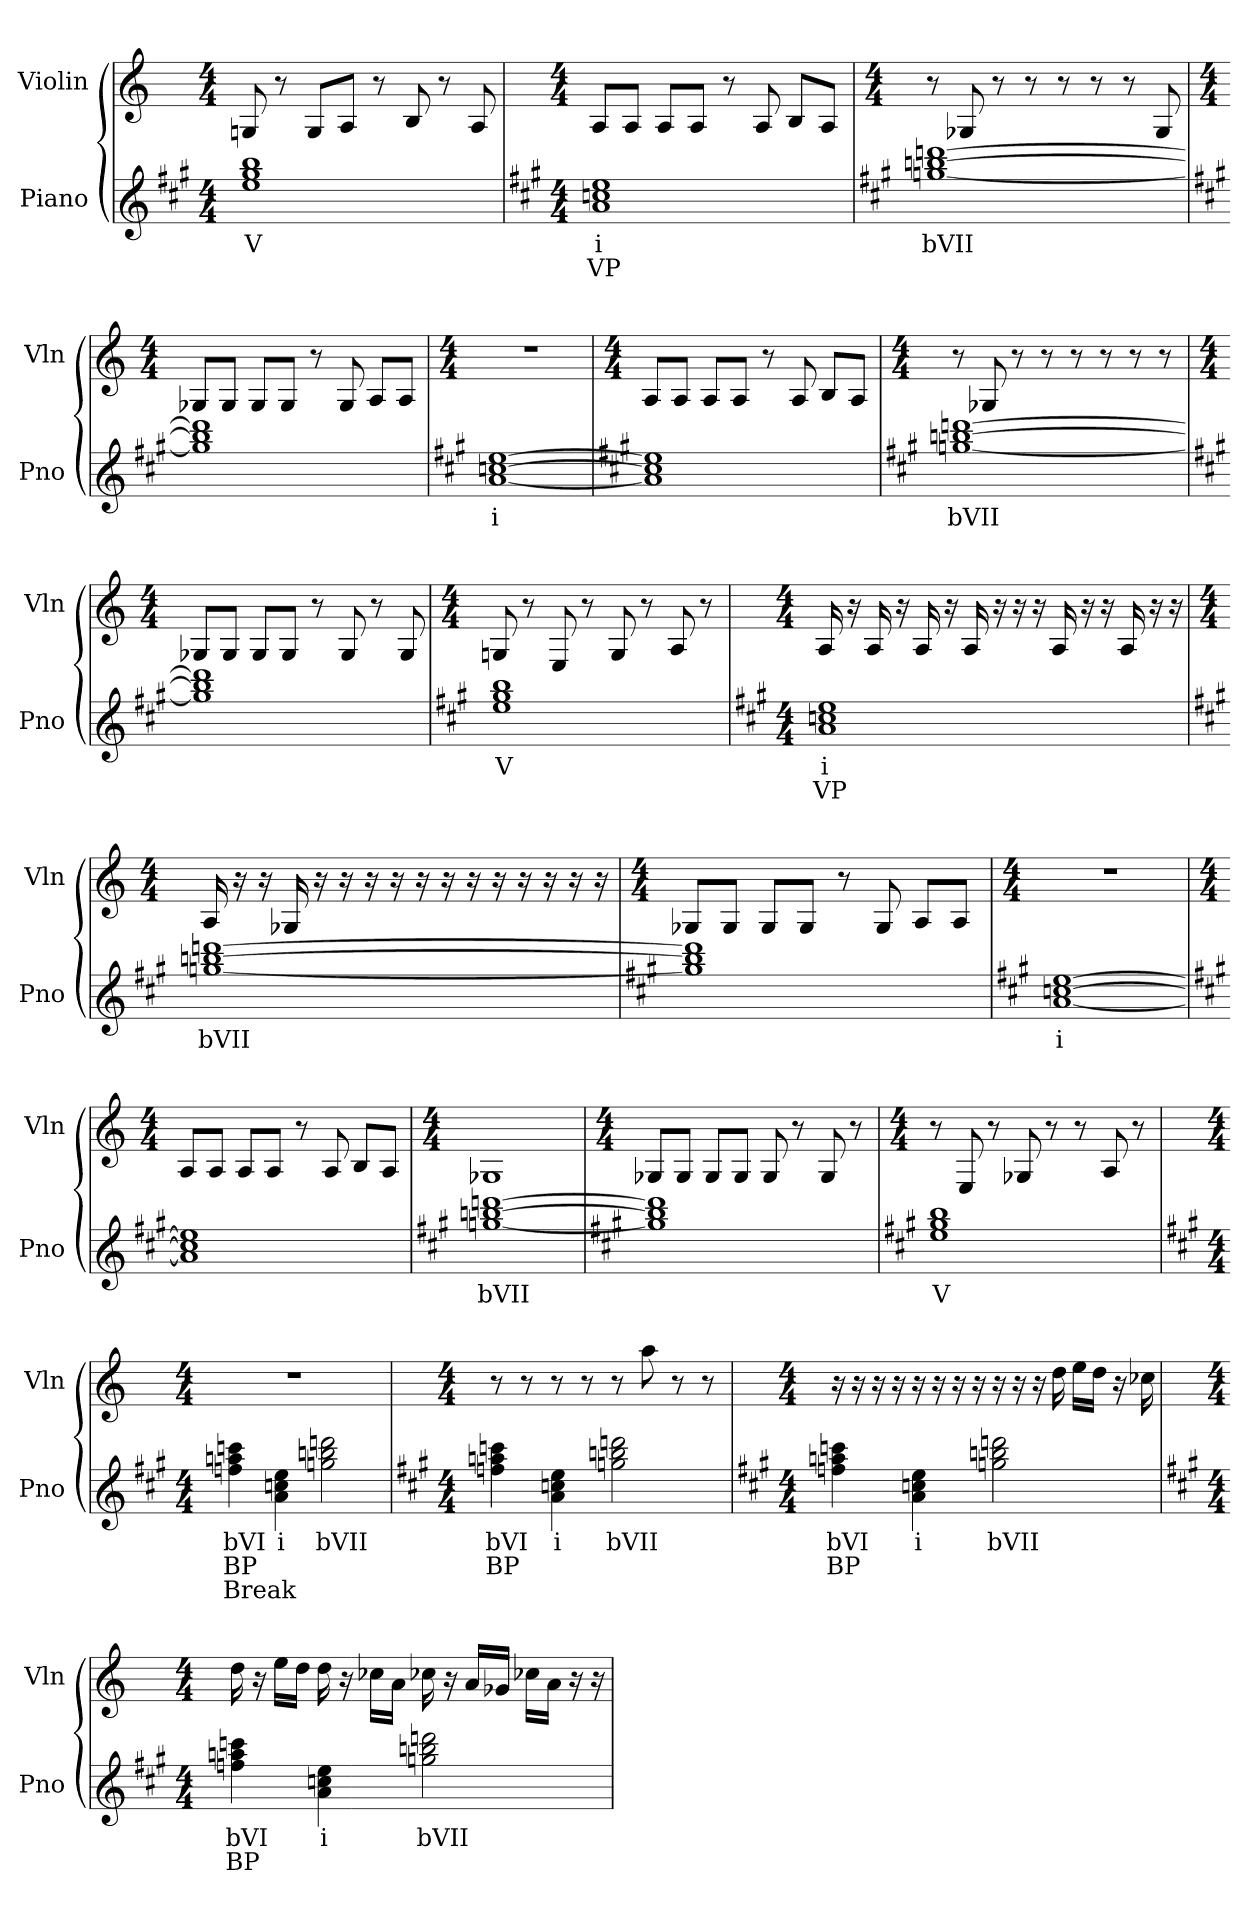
**kern	**text	**text	**text	**kern
*part2	*part2	*part2	*part2	*part1
*staff2	*staff2	*staff2	*staff2	*staff1
*I"Piano	*	*	*	*I"Violin
*I'Pno	*	*	*	*I'Vln
*k[f#c#g#]	*	*	*	*
*A:	*	*	*	*
*M4/4	*	*	*	*M4/4
=	=	=	=	=
1ee 1gg# 1bb	V	.	.	8Gn
.	.	.	.	8r
.	.	.	.	8GL
.	.	.	.	8AJ
.	.	.	.	8r
.	.	.	.	8B
.	.	.	.	8r
.	.	.	.	8A
=	=	=	=	=
*k[f#c#g#]	*	*	*	*
*A:	*	*	*	*
*M4/4	*	*	*	*M4/4
1a 1ccn 1ee	i	VP	.	8AL
.	.	.	.	8AJ
.	.	.	.	8AL
.	.	.	.	8AJ
.	.	.	.	8r
.	.	.	.	8A
.	.	.	.	8BL
.	.	.	.	8AJ
=	=	=	=	=
*k[f#c#g#]	*	*	*	*
*A:	*	*	*	*
*	*	*	*	*M4/4
[1ggn [1bbn [1dddn	bVII	.	.	8r
.	.	.	.	8G-X
.	.	.	.	8r
.	.	.	.	8r
.	.	.	.	8r
.	.	.	.	8r
.	.	.	.	8r
.	.	.	.	8G-
=	=	=	=	=
*k[f#c#g#]	*	*	*	*
*A:	*	*	*	*
*	*	*	*	*M4/4
1ggn] 1bbn] 1dddn]	.	.	.	8G-XL
.	.	.	.	8G-J
.	.	.	.	8G-L
.	.	.	.	8G-J
.	.	.	.	8r
.	.	.	.	8G-
.	.	.	.	8AL
.	.	.	.	8AJ
=	=	=	=	=
*k[f#c#g#]	*	*	*	*
*A:	*	*	*	*
*	*	*	*	*M4/4
[1a [1ccn [1ee	i	.	.	1r
=	=	=	=	=
*k[f#c#g#]	*	*	*	*
*A:	*	*	*	*
*	*	*	*	*M4/4
1a] 1ccn] 1ee]	.	.	.	8AL
.	.	.	.	8AJ
.	.	.	.	8AL
.	.	.	.	8AJ
.	.	.	.	8r
.	.	.	.	8A
.	.	.	.	8BL
.	.	.	.	8AJ
=	=	=	=	=
*k[f#c#g#]	*	*	*	*
*A:	*	*	*	*
*	*	*	*	*M4/4
[1ggn [1bbn [1dddn	bVII	.	.	8r
.	.	.	.	8G-X
.	.	.	.	8r
.	.	.	.	8r
.	.	.	.	8r
.	.	.	.	8r
.	.	.	.	8r
.	.	.	.	8r
=	=	=	=	=
*k[f#c#g#]	*	*	*	*
*A:	*	*	*	*
*	*	*	*	*M4/4
1ggn] 1bbn] 1dddn]	.	.	.	8G-XL
.	.	.	.	8G-J
.	.	.	.	8G-L
.	.	.	.	8G-J
.	.	.	.	8r
.	.	.	.	8G-
.	.	.	.	8r
.	.	.	.	8G-
=	=	=	=	=
*k[f#c#g#]	*	*	*	*
*A:	*	*	*	*
*	*	*	*	*M4/4
1ee 1gg# 1bb	V	.	.	8Gn
.	.	.	.	8r
.	.	.	.	8E
.	.	.	.	8r
.	.	.	.	8G
.	.	.	.	8r
.	.	.	.	8A
.	.	.	.	8r
=	=	=	=	=
*k[f#c#g#]	*	*	*	*
*A:	*	*	*	*
*M4/4	*	*	*	*M4/4
1a 1ccn 1ee	i	VP	.	16A
.	.	.	.	16r
.	.	.	.	16A
.	.	.	.	16r
.	.	.	.	16A
.	.	.	.	16r
.	.	.	.	16A
.	.	.	.	16r
.	.	.	.	16r
.	.	.	.	16r
.	.	.	.	16A
.	.	.	.	16r
.	.	.	.	16r
.	.	.	.	16A
.	.	.	.	16r
.	.	.	.	16r
=	=	=	=	=
*k[f#c#g#]	*	*	*	*
*A:	*	*	*	*
*	*	*	*	*M4/4
[1ggn [1bbn [1dddn	bVII	.	.	16A
.	.	.	.	16r
.	.	.	.	16r
.	.	.	.	16G-X
.	.	.	.	16r
.	.	.	.	16r
.	.	.	.	16r
.	.	.	.	16r
.	.	.	.	16r
.	.	.	.	16r
.	.	.	.	16r
.	.	.	.	16r
.	.	.	.	16r
.	.	.	.	16r
.	.	.	.	16r
.	.	.	.	16r
=	=	=	=	=
*k[f#c#g#]	*	*	*	*
*A:	*	*	*	*
*	*	*	*	*M4/4
1ggn] 1bbn] 1dddn]	.	.	.	8G-XL
.	.	.	.	8G-J
.	.	.	.	8G-L
.	.	.	.	8G-J
.	.	.	.	8r
.	.	.	.	8G-
.	.	.	.	8AL
.	.	.	.	8AJ
=	=	=	=	=
*k[f#c#g#]	*	*	*	*
*A:	*	*	*	*
*	*	*	*	*M4/4
[1a [1ccn [1ee	i	.	.	1r
=	=	=	=	=
*k[f#c#g#]	*	*	*	*
*A:	*	*	*	*
*	*	*	*	*M4/4
1a] 1ccn] 1ee]	.	.	.	8AL
.	.	.	.	8AJ
.	.	.	.	8AL
.	.	.	.	8AJ
.	.	.	.	8r
.	.	.	.	8A
.	.	.	.	8BL
.	.	.	.	8AJ
=	=	=	=	=
*k[f#c#g#]	*	*	*	*
*A:	*	*	*	*
*	*	*	*	*M4/4
[1ggn [1bbn [1dddn	bVII	.	.	1G-X
=	=	=	=	=
*k[f#c#g#]	*	*	*	*
*A:	*	*	*	*
*	*	*	*	*M4/4
1ggn] 1bbn] 1dddn]	.	.	.	8G-XL
.	.	.	.	8G-J
.	.	.	.	8G-L
.	.	.	.	8G-J
.	.	.	.	8G-
.	.	.	.	8r
.	.	.	.	8G-
.	.	.	.	8r
=	=	=	=	=
*k[f#c#g#]	*	*	*	*
*A:	*	*	*	*
*	*	*	*	*M4/4
1ee 1gg# 1bb	V	.	.	8r
.	.	.	.	8E
.	.	.	.	8r
.	.	.	.	8G-X
.	.	.	.	8r
.	.	.	.	8r
.	.	.	.	8A
.	.	.	.	8r
=	=	=	=	=
*k[f#c#g#]	*	*	*	*
*A:	*	*	*	*
*M4/4	*	*	*	*M4/4
4ffn 4aan 4cccn	bVI	BP	Break	1r
4a 4ccn 4ee	i	.	.	.
2ggn 2bbn 2dddn	bVII	.	.	.
=	=	=	=	=
*k[f#c#g#]	*	*	*	*
*A:	*	*	*	*
*M4/4	*	*	*	*M4/4
4ffn 4aan 4cccn	bVI	BP	.	8r
.	.	.	.	8r
4a 4ccn 4ee	i	.	.	8r
.	.	.	.	8r
2ggn 2bbn 2dddn	bVII	.	.	8r
.	.	.	.	8aa
.	.	.	.	8r
.	.	.	.	8r
=	=	=	=	=
*k[f#c#g#]	*	*	*	*
*A:	*	*	*	*
*M4/4	*	*	*	*M4/4
4ffn 4aan 4cccn	bVI	BP	.	16r
.	.	.	.	16r
.	.	.	.	16r
.	.	.	.	16r
4a 4ccn 4ee	i	.	.	16r
.	.	.	.	16r
.	.	.	.	16r
.	.	.	.	16r
2ggn 2bbn 2dddn	bVII	.	.	16r
.	.	.	.	16r
.	.	.	.	16r
.	.	.	.	16dd
.	.	.	.	16eeLL
.	.	.	.	16ddJJ
.	.	.	.	16r
.	.	.	.	16cc-X
=	=	=	=	=
*k[f#c#g#]	*	*	*	*
*A:	*	*	*	*
*M4/4	*	*	*	*M4/4
4ffn 4aan 4cccn	bVI	BP	.	16dd
.	.	.	.	16r
.	.	.	.	16eeLL
.	.	.	.	16ddJJ
4a 4ccn 4ee	i	.	.	16dd
.	.	.	.	16r
.	.	.	.	16cc-XLL
.	.	.	.	16aJJ
2ggn 2bbn 2dddn	bVII	.	.	16cc-X
.	.	.	.	16r
.	.	.	.	16aLL
.	.	.	.	16g-XJJ
.	.	.	.	16cc-XLL
.	.	.	.	16aJJ
.	.	.	.	16r
.	.	.	.	16r
=	=	=	=	=
*-	*-	*-	*-	*-
